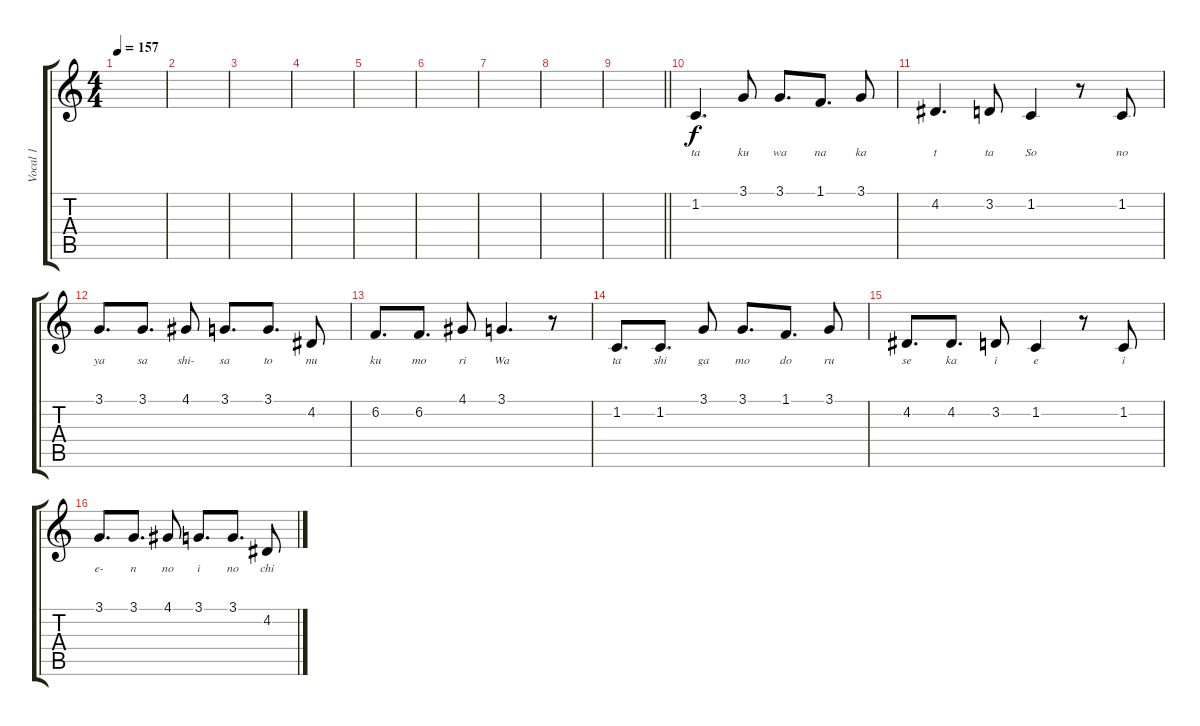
\track ("Vocal 1" "Vocal 1") {instrument clarinet}
\staff {score tabs}
\tuning (E4 B3 G3 D3 A2 E2) {hide}
\ts (4 4)
\tempo 157
\clef g2
\ks c
|
|
|
|
|
|
|
|
\barLineRight lightlight
|
1.2.4{d lyrics (0 "ta") lyrics (1 "") lyrics (2 "") lyrics (3 "") lyrics (4 "")} 3.1.8{lyrics (0 "ku") lyrics (1 "") lyrics (2 "") lyrics (3 "") lyrics (4 "")} 3.1.8{d lyrics (0 "wa") lyrics (1 "") lyrics (2 "") lyrics (3 "") lyrics (4 "")} 1.1.8{d lyrics (0 "na") lyrics (1 "") lyrics (2 "") lyrics (3 "") lyrics (4 "")} 3.1.8{lyrics (0 "ka") lyrics (1 "") lyrics (2 "") lyrics (3 "") lyrics (4 "")} |
4.2.4{d lyrics (0 "t") lyrics (1 "") lyrics (2 "") lyrics (3 "") lyrics (4 "")} 3.2.8{lyrics (0 "ta") lyrics (1 "") lyrics (2 "") lyrics (3 "") lyrics (4 "")} 1.2.4{lyrics (0 "So") lyrics (1 "") lyrics (2 "") lyrics (3 "") lyrics (4 "")} r.8 1.2.8{lyrics (0 "no") lyrics (1 "") lyrics (2 "") lyrics (3 "") lyrics (4 "")} |
3.1.8{d lyrics (0 "ya") lyrics (1 "") lyrics (2 "") lyrics (3 "") lyrics (4 "")} 3.1.8{d lyrics (0 "sa") lyrics (1 "") lyrics (2 "") lyrics (3 "") lyrics (4 "")} 4.1.8{lyrics (0 "shi-") lyrics (1 "") lyrics (2 "") lyrics (3 "") lyrics (4 "")} 3.1.8{d lyrics (0 "sa") lyrics (1 "") lyrics (2 "") lyrics (3 "") lyrics (4 "")} 3.1.8{d lyrics (0 "to") lyrics (1 "") lyrics (2 "") lyrics (3 "") lyrics (4 "")} 4.2.8{lyrics (0 "nu") lyrics (1 "") lyrics (2 "") lyrics (3 "") lyrics (4 "")} |
6.2.8{d lyrics (0 "ku") lyrics (1 "") lyrics (2 "") lyrics (3 "") lyrics (4 "")} 6.2.8{d lyrics (0 "mo") lyrics (1 "") lyrics (2 "") lyrics (3 "") lyrics (4 "")} 4.1.8{lyrics (0 "ri") lyrics (1 "") lyrics (2 "") lyrics (3 "") lyrics (4 "")} 3.1.4{d lyrics (0 "Wa") lyrics (1 "") lyrics (2 "") lyrics (3 "") lyrics (4 "")} r.8 |
1.2.8{d lyrics (0 "ta") lyrics (1 "") lyrics (2 "") lyrics (3 "") lyrics (4 "")} 1.2.8{d lyrics (0 "shi") lyrics (1 "") lyrics (2 "") lyrics (3 "") lyrics (4 "")} 3.1.8{lyrics (0 "ga") lyrics (1 "") lyrics (2 "") lyrics (3 "") lyrics (4 "")} 3.1.8{d lyrics (0 "mo") lyrics (1 "") lyrics (2 "") lyrics (3 "") lyrics (4 "")} 1.1.8{d lyrics (0 "do") lyrics (1 "") lyrics (2 "") lyrics (3 "") lyrics (4 "")} 3.1.8{lyrics (0 "ru") lyrics (1 "") lyrics (2 "") lyrics (3 "") lyrics (4 "")} |
4.2.8{d lyrics (0 "se") lyrics (1 "") lyrics (2 "") lyrics (3 "") lyrics (4 "")} 4.2.8{d lyrics (0 "ka") lyrics (1 "") lyrics (2 "") lyrics (3 "") lyrics (4 "")} 3.2.8{lyrics (0 "i") lyrics (1 "") lyrics (2 "") lyrics (3 "") lyrics (4 "")} 1.2.4{lyrics (0 "e") lyrics (1 "") lyrics (2 "") lyrics (3 "") lyrics (4 "")} r.8 1.2.8{lyrics (0 "i") lyrics (1 "") lyrics (2 "") lyrics (3 "") lyrics (4 "")} |
3.1.8{d lyrics (0 "e-") lyrics (1 "") lyrics (2 "") lyrics (3 "") lyrics (4 "")} 3.1.8{d lyrics (0 "n") lyrics (1 "") lyrics (2 "") lyrics (3 "") lyrics (4 "")} 4.1.8{lyrics (0 "no") lyrics (1 "") lyrics (2 "") lyrics (3 "") lyrics (4 "")} 3.1.8{d lyrics (0 "i") lyrics (1 "") lyrics (2 "") lyrics (3 "") lyrics (4 "")} 3.1.8{d lyrics (0 "no") lyrics (1 "") lyrics (2 "") lyrics (3 "") lyrics (4 "")} 4.2.8{lyrics (0 "chi") lyrics (1 "") lyrics (2 "") lyrics (3 "") lyrics (4 "")}
